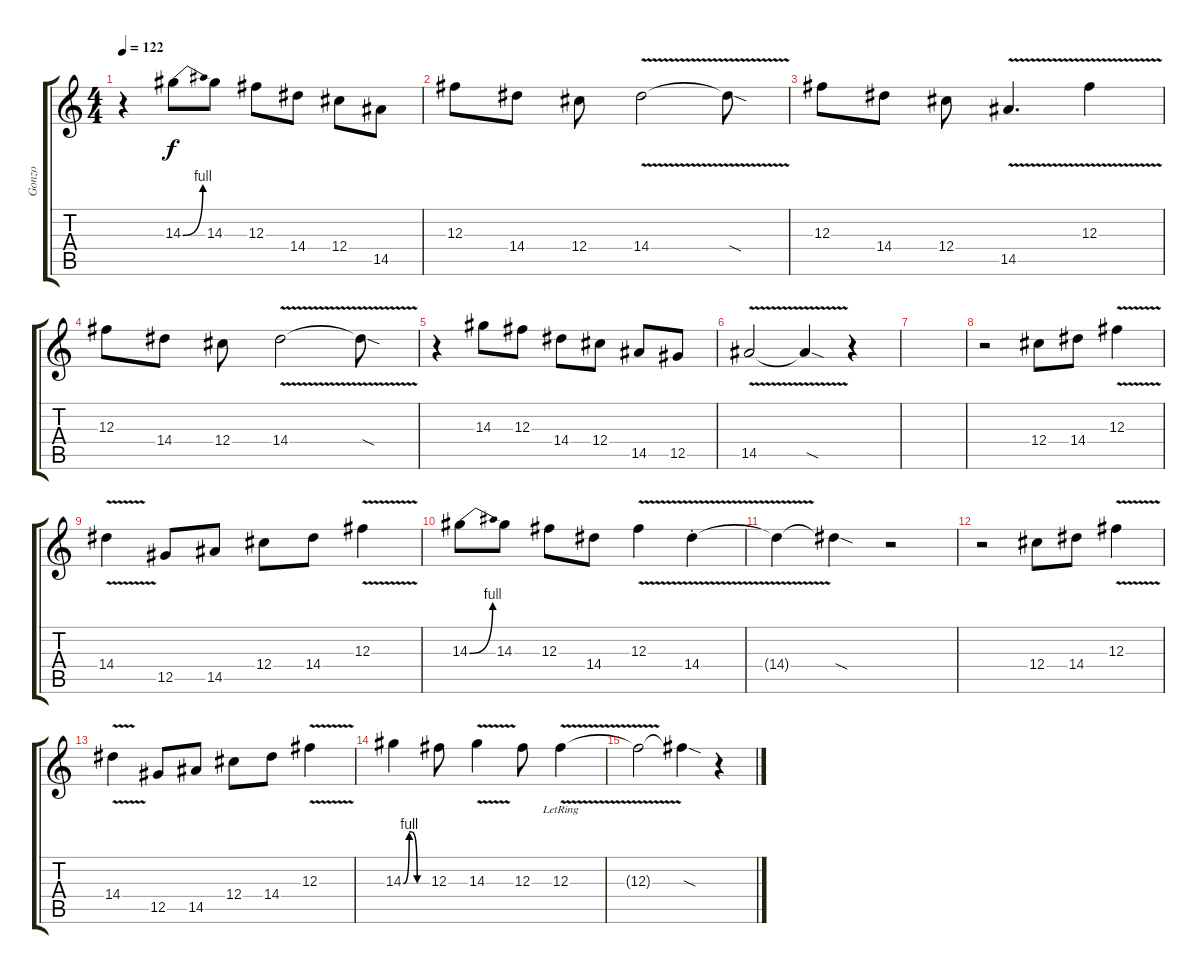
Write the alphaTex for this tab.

\track ("Gonzo" "Gonzo") {instrument distortionguitar}
\staff {score tabs}
\tuning (Eb4 Bb3 Gb3 Db3 Ab2 Eb2) {hide}
\ts (4 4)
\tempo 122
\clef g2
\ks c
r.4{dy f} 14.3{be (bend 0 0 60 4)}.8 14.3.8 12.3.8 14.4.8 12.4.8 14.5.8 |
12.3.8 14.4.8 12.4.8 14.4{v}.2 14.4{sod t}.8 |
12.3.8 14.4.8 12.4.8 14.5{v}.4{d} 12.3{v}.4 |
12.3.8 14.4.8 12.4.8 14.4{v}.2 14.4{sod t}.8 |
r.4 14.3.8 12.3.8 14.4.8 12.4.8 14.5.8 12.5.8 |
14.5{v}.2 14.5{sod t}.4 r.4 |
|
r.2 12.4.8 14.4.8 12.3{v}.4 |
14.4{v}.4 12.5.8 14.5.8 12.4.8 14.4.8 12.3{v}.4 |
14.3{be (bend 0 0 60 4)}.8 14.3.8 12.3.8 14.4.8 12.3{v}.4 14.4{v st}.4 |
14.4{t}.4 14.4{sod t}.4 r.2 |
r.2 12.4.8 14.4.8 12.3{v}.4 |
14.4{v}.4 12.5.8 14.5.8 12.4.8 14.4.8 12.3{v}.4 |
14.3{be (custom 0 0 15 4 20 4 35 0 60 0)}.4 12.3.8 14.3{v}.4 12.3.8 12.3{v lr}.4 |
12.3{t}.2 12.3{sod t}.4 r.4
